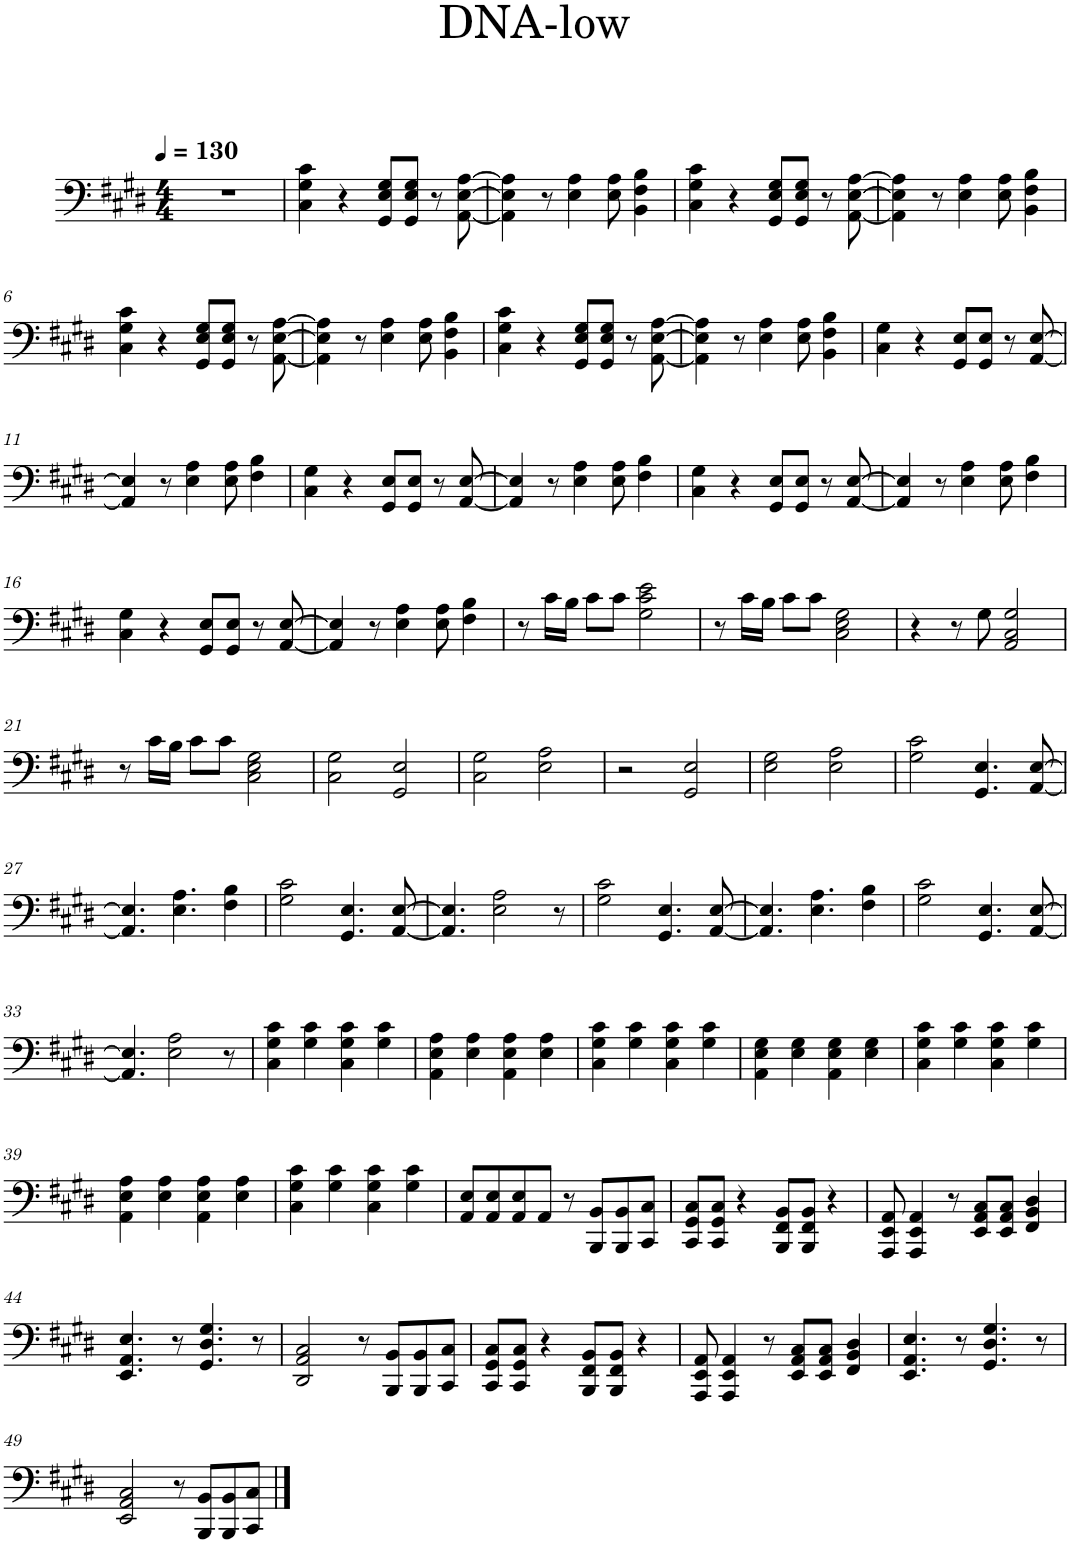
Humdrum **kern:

**kern
*part1
*staff1
*I"피아노
*clefF4
*k[f#c#g#d#]
*M4/4
*MM130
=1
1r
=2
4C#\ 4G#\ 4c#\
4r
8GG#/ 8E/ 8G#/L
8GG#/ 8E/ 8G#/J
8r
[8AA\ [8E\ [8A\
=3
4AA\] 4E\] 4A\]
8r
4E\ 4A\
8E\ 8A\
4BB\ 4F#\ 4B\
=4
4C#\ 4G#\ 4c#\
4r
8GG#/ 8E/ 8G#/L
8GG#/ 8E/ 8G#/J
8r
[8AA\ [8E\ [8A\
=5
4AA\] 4E\] 4A\]
8r
4E\ 4A\
8E\ 8A\
4BB\ 4F#\ 4B\
!!LO:LB:g=z
=6
4C#\ 4G#\ 4c#\
4r
8GG#/ 8E/ 8G#/L
8GG#/ 8E/ 8G#/J
8r
[8AA\ [8E\ [8A\
=7
4AA\] 4E\] 4A\]
8r
4E\ 4A\
8E\ 8A\
4BB\ 4F#\ 4B\
=8
4C#\ 4G#\ 4c#\
4r
8GG#/ 8E/ 8G#/L
8GG#/ 8E/ 8G#/J
8r
[8AA\ [8E\ [8A\
=9
4AA\] 4E\] 4A\]
8r
4E\ 4A\
8E\ 8A\
4BB\ 4F#\ 4B\
=10
4C#\ 4G#\
4r
8GG#/ 8E/L
8GG#/ 8E/J
8r
[8AA/ [8E/
!!LO:LB:g=z
=11
4AA/] 4E/]
8r
4E\ 4A\
8E\ 8A\
4F#\ 4B\
=12
4C#\ 4G#\
4r
8GG#/ 8E/L
8GG#/ 8E/J
8r
[8AA/ [8E/
=13
4AA/] 4E/]
8r
4E\ 4A\
8E\ 8A\
4F#\ 4B\
=14
4C#\ 4G#\
4r
8GG#/ 8E/L
8GG#/ 8E/J
8r
[8AA/ [8E/
=15
4AA/] 4E/]
8r
4E\ 4A\
8E\ 8A\
4F#\ 4B\
!!LO:LB:g=z
=16
4C#\ 4G#\
4r
8GG#/ 8E/L
8GG#/ 8E/J
8r
[8AA/ [8E/
=17
4AA/] 4E/]
8r
4E\ 4A\
8E\ 8A\
4F#\ 4B\
=18
8r
16c#\LL
16B\JJ
8c#\L
8c#\J
2G#\ 2c#\ 2e\
=19
8r
16c#\LL
16B\JJ
8c#\L
8c#\J
2C#\ 2E\ 2G#\
=20
4r
8r
8G#\
2AA/ 2C#/ 2G#/
!!LO:LB:g=z
=21
8r
16c#\LL
16B\JJ
8c#\L
8c#\J
2C#\ 2E\ 2G#\
=22
2C#\ 2G#\
2GG#/ 2E/
=23
2C#\ 2G#\
2E\ 2A\
=24
2r
2GG#/ 2E/
=25
2E\ 2G#\
2E\ 2A\
=26
2G#\ 2c#\
4.GG#/ 4.E/
[8AA/ [8E/
!!LO:LB:g=z
=27
4.AA/] 4.E/]
4.E\ 4.A\
4F#\ 4B\
=28
2G#\ 2c#\
4.GG#/ 4.E/
[8AA/ [8E/
=29
4.AA/] 4.E/]
2E\ 2A\
8r
=30
2G#\ 2c#\
4.GG#/ 4.E/
[8AA/ [8E/
=31
4.AA/] 4.E/]
4.E\ 4.A\
4F#\ 4B\
=32
2G#\ 2c#\
4.GG#/ 4.E/
[8AA/ [8E/
!!LO:LB:g=z
=33
4.AA/] 4.E/]
2E\ 2A\
8r
=34
4C#\ 4G#\ 4c#\
4G#\ 4c#\
4C#\ 4G#\ 4c#\
4G#\ 4c#\
=35
4AA\ 4E\ 4A\
4E\ 4A\
4AA\ 4E\ 4A\
4E\ 4A\
=36
4C#\ 4G#\ 4c#\
4G#\ 4c#\
4C#\ 4G#\ 4c#\
4G#\ 4c#\
=37
4AA\ 4E\ 4G#\
4E\ 4G#\
4AA\ 4E\ 4G#\
4E\ 4G#\
=38
4C#\ 4G#\ 4c#\
4G#\ 4c#\
4C#\ 4G#\ 4c#\
4G#\ 4c#\
!!LO:LB:g=z
=39
4AA\ 4E\ 4A\
4E\ 4A\
4AA\ 4E\ 4A\
4E\ 4A\
=40
4C#\ 4G#\ 4c#\
4G#\ 4c#\
4C#\ 4G#\ 4c#\
4G#\ 4c#\
=41
8AA/ 8E/L
8AA/ 8E/
8AA/ 8E/
8AA/J
8r
8BBB/ 8BB/L
8BBB/ 8BB/
8CC#/ 8C#/J
=42
8CC#/ 8GG#/ 8C#/L
8CC#/ 8GG#/ 8C#/J
4r
8BBB/ 8FF#/ 8BB/L
8BBB/ 8FF#/ 8BB/J
4r
=43
8AAA/ 8EE/ 8AA/
4AAA/ 4EE/ 4AA/
8r
8EE/ 8AA/ 8C#/L
8EE/ 8AA/ 8C#/J
4FF#/ 4BB/ 4D#/
!!LO:LB:g=z
=44
4.EE/ 4.AA/ 4.E/
8r
4.GG#/ 4.D#/ 4.G#/
8r
=45
2DD#/ 2AA/ 2C#/
8r
8BBB/ 8BB/L
8BBB/ 8BB/
8CC#/ 8C#/J
=46
8CC#/ 8GG#/ 8C#/L
8CC#/ 8GG#/ 8C#/J
4r
8BBB/ 8FF#/ 8BB/L
8BBB/ 8FF#/ 8BB/J
4r
=47
8AAA/ 8EE/ 8AA/
4AAA/ 4EE/ 4AA/
8r
8EE/ 8AA/ 8C#/L
8EE/ 8AA/ 8C#/J
4FF#/ 4BB/ 4D#/
=48
4.EE/ 4.AA/ 4.E/
8r
4.GG#/ 4.D#/ 4.G#/
8r
!!LO:LB:g=z
=49
2EE/ 2AA/ 2C#/
8r
8BBB/ 8BB/L
8BBB/ 8BB/
8CC#/ 8C#/J
==
*-
